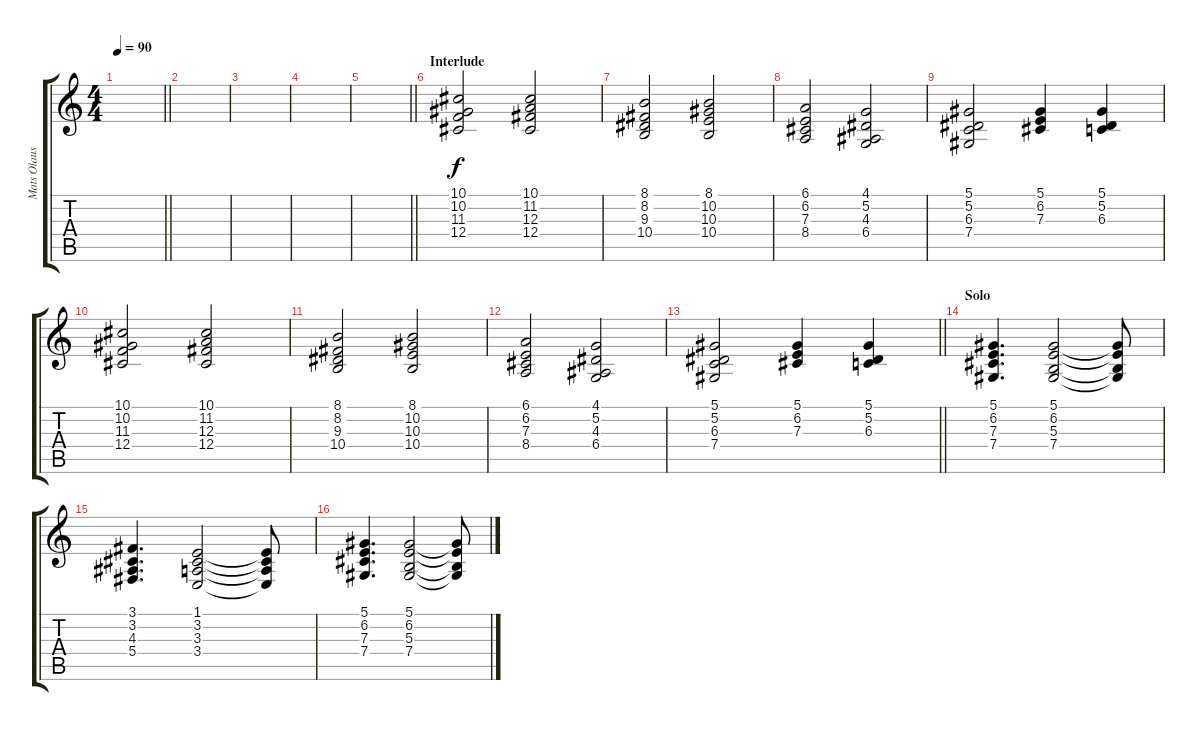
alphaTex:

\track ("Mats Olausson" "Mats Olaus") {instrument choiraahs}
\staff {score tabs}
\tuning (Eb4 Bb3 Gb3 Db3 Ab2 Eb2) {hide}
\ts (4 4)
\tempo 90
\clef g2
\barLineRight lightlight
\ks c
|
|
|
|
\barLineRight lightlight
|
\section ("" "Interlude")
(10.1 10.2 11.3 12.4).2 (10.1 11.2 12.3 12.4).2 |
(8.1 8.2 9.3 10.4).2 (8.1 10.2 10.3 10.4).2 |
(6.1 6.2 7.3 8.4).2 (4.1 5.2 4.3 6.4).2 |
(5.1 5.2 6.3 7.4).2 (5.1 6.2 7.3).4 (5.1 5.2 6.3).4 |
(10.1 10.2 11.3 12.4).2 (10.1 11.2 12.3 12.4).2 |
(8.1 8.2 9.3 10.4).2 (8.1 10.2 10.3 10.4).2 |
(6.1 6.2 7.3 8.4).2 (4.1 5.2 4.3 6.4).2 |
\barLineRight lightlight
(5.1 5.2 6.3 7.4).2 (5.1 6.2 7.3).4 (5.1 5.2 6.3).4 |
\section ("" "Solo")
(5.1 6.2 7.3 7.4).4{d} (5.1 6.2 5.3 7.4).2 (5.1{t} 6.2{t} 5.3{t} 7.4{t}).8 |
(3.1 3.2 4.3 5.4).4{d} (1.1 3.2 3.3 3.4).2 (1.1{t} 3.2{t} 3.3{t} 3.4{t}).8 |
(5.1 6.2 7.3 7.4).4{d} (5.1 6.2 5.3 7.4).2 (5.1{t} 6.2{t} 5.3{t} 7.4{t}).8
